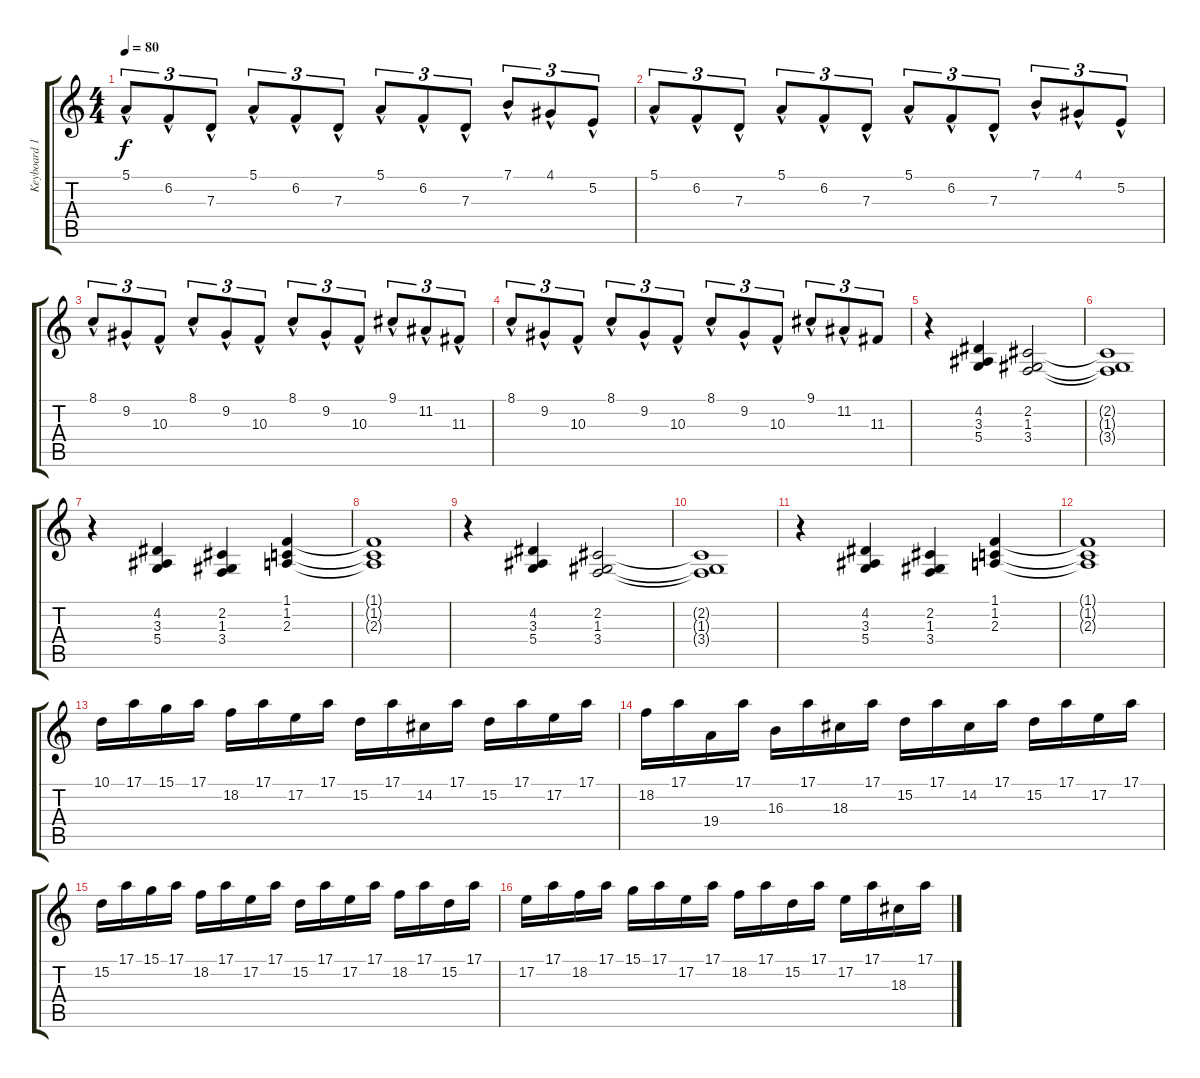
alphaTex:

\track ("Keyboard 1" "Keyboard 1") {instrument churchorgan}
\staff {score tabs}
\tuning (E4 B3 G3 D3 A2 E2) {hide}
\ts (4 4)
\tempo 80
\clef g2
\ks c
5.1{hac}.8{tu (3 2) dy f instrument churchorgan} 6.2{hac}.8{tu (3 2)} 7.3{hac}.8{tu (3 2)} 5.1{hac}.8{tu (3 2)} 6.2{hac}.8{tu (3 2)} 7.3{hac}.8{tu (3 2)} 5.1{hac}.8{tu (3 2)} 6.2{hac}.8{tu (3 2)} 7.3{hac}.8{tu (3 2)} 7.1{hac}.8{tu (3 2)} 4.1{hac}.8{tu (3 2)} 5.2{hac}.8{tu (3 2)} |
5.1{hac}.8{tu (3 2)} 6.2{hac}.8{tu (3 2)} 7.3{hac}.8{tu (3 2)} 5.1{hac}.8{tu (3 2)} 6.2{hac}.8{tu (3 2)} 7.3{hac}.8{tu (3 2)} 5.1{hac}.8{tu (3 2)} 6.2{hac}.8{tu (3 2)} 7.3{hac}.8{tu (3 2)} 7.1{hac}.8{tu (3 2)} 4.1{hac}.8{tu (3 2)} 5.2{hac}.8{tu (3 2)} |
8.1{hac}.8{tu (3 2)} 9.2{hac}.8{tu (3 2)} 10.3{hac}.8{tu (3 2)} 8.1{hac}.8{tu (3 2)} 9.2{hac}.8{tu (3 2)} 10.3{hac}.8{tu (3 2)} 8.1{hac}.8{tu (3 2)} 9.2{hac}.8{tu (3 2)} 10.3{hac}.8{tu (3 2)} 9.1{hac}.8{tu (3 2)} 11.2{hac}.8{tu (3 2)} 11.3{hac}.8{tu (3 2)} |
8.1{hac}.8{tu (3 2)} 9.2{hac}.8{tu (3 2)} 10.3{hac}.8{tu (3 2)} 8.1{hac}.8{tu (3 2)} 9.2{hac}.8{tu (3 2)} 10.3{hac}.8{tu (3 2)} 8.1{hac}.8{tu (3 2)} 9.2{hac}.8{tu (3 2)} 10.3{hac}.8{tu (3 2)} 9.1{hac}.8{tu (3 2)} 11.2{hac}.8{tu (3 2)} 11.3.8{tu (3 2)} |
r.4 (4.2 3.3 5.4).4 (2.2 1.3 3.4).2 |
(2.2{t} 1.3{t} 3.4{t}).1 |
r.4 (4.2 3.3 5.4).4 (2.2 1.3 3.4).4 (1.1 1.2 2.3).4 |
(1.1{t} 1.2{t} 2.3{t}).1 |
r.4 (4.2 3.3 5.4).4 (2.2 1.3 3.4).2 |
(2.2{t} 1.3{t} 3.4{t}).1 |
r.4 (4.2 3.3 5.4).4 (2.2 1.3 3.4).4 (1.1 1.2 2.3).4 |
(1.1{t} 1.2{t} 2.3{t}).1 |
10.1.16 17.1.16 15.1.16 17.1.16 18.2.16 17.1.16 17.2.16 17.1.16 15.2.16 17.1.16 14.2.16 17.1.16 15.2.16 17.1.16 17.2.16 17.1.16 |
18.2.16 17.1.16 19.4.16 17.1.16 16.3.16 17.1.16 18.3.16 17.1.16 15.2.16 17.1.16 14.2.16 17.1.16 15.2.16 17.1.16 17.2.16 17.1.16 |
15.2.16 17.1.16 15.1.16 17.1.16 18.2.16 17.1.16 17.2.16 17.1.16 15.2.16 17.1.16 17.2.16 17.1.16 18.2.16 17.1.16 15.2.16 17.1.16 |
17.2.16 17.1.16 18.2.16 17.1.16 15.1.16 17.1.16 17.2.16 17.1.16 18.2.16 17.1.16 15.2.16 17.1.16 17.2.16 17.1.16 18.3.16 17.1.16
